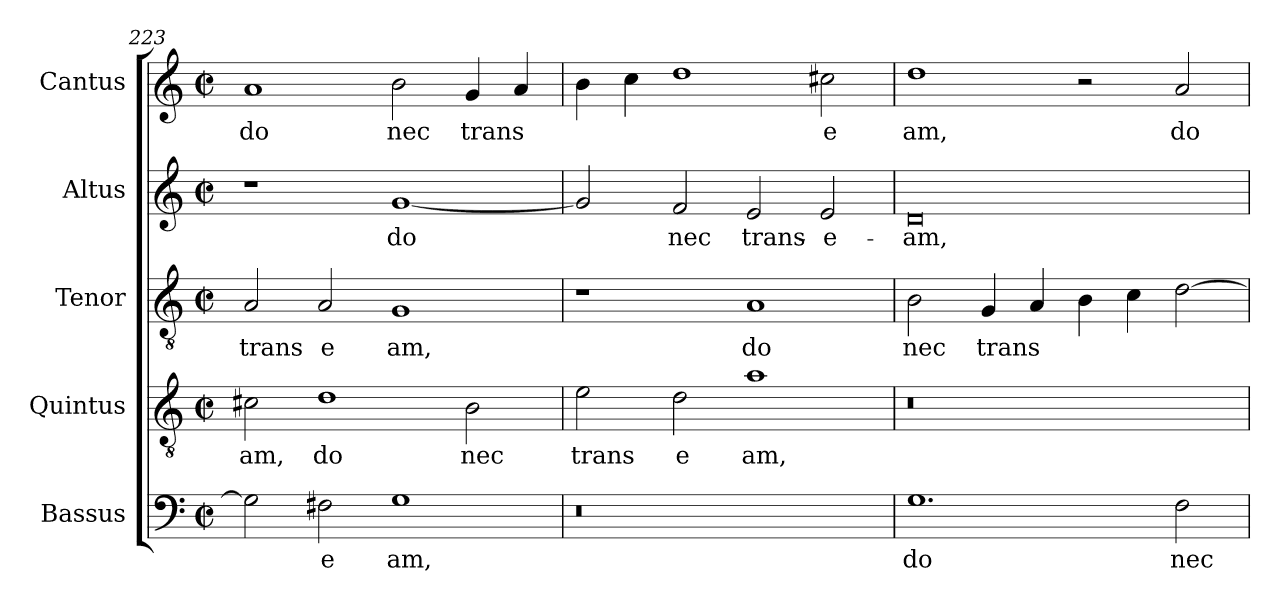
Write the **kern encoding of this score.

**kern	**text	**kern	**text	**kern	**text	**kern	**text	**kern	**text
*part5	*part5	*part4	*part4	*part3	*part3	*part2	*part2	*part1	*part1
*staff5	*staff5	*staff4	*staff4	*staff3	*staff3	*staff2	*staff2	*staff1	*staff1
*I"Bassus	*	*I"Quintus	*	*I"Tenor	*	*I"Altus	*	*I"Cantus	*
*I'Bassus	*	*I'Quintus	*	*I'Tenor	*	*I'Altus	*	*I'Cantus	*
!!LO:LB:g=z
*clefF4	*	*clefGv2	*	*clefGv2	*	*clefG2	*	*clefG2	*
*k[]	*	*k[]	*	*k[]	*	*k[]	*	*k[]	*
*C:	*	*C:	*	*C:	*	*C:	*	*C:	*
*M2/2	*	*M2/2	*	*M2/2	*	*M2/2	*	*M2/2	*
*met(c|)	*	*met(c|)	*	*met(c|)	*	*met(c|)	*	*met(c|)	*
=223	=223	=223	=223	=223	=223	=223	=223	=223	=223
!	!LO:LY:b:cj	!	!LO:LY:b:cj	!	!LO:LY:b:cj	!	!	!	!LO:LY:b:cj
2G\]	--	2c#X\	am,	2A/	trans	1r	.	1a	do
!	!LO:LY:b:cj	!	!LO:LY:b:cj	!	!LO:LY:b:cj	!	!	!	!
2F#X\	-e	1d	do	2A/	e	.	.	.	.
!	!LO:LY:b:cj	!	!	!	!LO:LY:b:cj	!	!LO:LY:b:cj	!	!LO:LY:b:cj
1G	am,	.	.	1G	am,	[<1g	do-	2b\	nec
!	!	!	!LO:LY:b:cj	!	!	!	!	!	!LO:LY:b:cj
.	.	2B\	nec	.	.	.	.	4g/	trans
!	!	!	!	!	!	!	!	!	!LO:LY:b:cj
.	.	.	.	.	.	.	.	4a/	.
=224	=224	=224	=224	=224	=224	=224	=224	=224	=224
!	!	!	!LO:LY:b:cj	!	!	!	!LO:LY:b:cj	!	!LO:LY:b:cj
0r	.	2e\	trans	1r	.	2g/]	--	4b\	.
!	!	!	!	!	!	!	!	!	!LO:LY:b:cj
.	.	.	.	.	.	.	.	4cc\	.
!	!	!	!LO:LY:b:cj	!	!	!	!LO:LY:b:cj	!	!LO:LY:b:cj
.	.	2d\	e	.	.	2f/	-nec	1dd	.
!	!	!	!LO:LY:b:cj	!	!LO:LY:b:cj	!	!LO:LY:b:cj	!	!
.	.	1a	am,	1A	do	2e/	trans-	.	.
!	!	!	!	!	!	!	!LO:LY:b:cj	!	!LO:LY:b:cj
.	.	.	.	.	.	2e/	-e-	2cc#\	e
=225	=225	=225	=225	=225	=225	=225	=225	=225	=225
!	!LO:LY:b:cj	!	!	!	!LO:LY:b:cj	!	!LO:LY:b:cj	!	!LO:LY:b:cj
1.G	do	0r	.	2B\	nec	0d	-am,	1dd	am,
!	!	!	!	!	!LO:LY:b:cj	!	!	!	!
.	.	.	.	4G/	trans	.	.	.	.
!	!	!	!	!	!LO:LY:b:cj	!	!	!	!
.	.	.	.	4A/	.	.	.	.	.
!	!	!	!	!	!LO:LY:b:cj	!	!	!	!
.	.	.	.	4B\	.	.	.	2r	.
!	!	!	!	!	!LO:LY:b:cj	!	!	!	!
.	.	.	.	4c\	.	.	.	.	.
!	!LO:LY:b:cj	!	!	!	!LO:LY:b:cj	!	!	!	!LO:LY:b:cj
2F\	nec	.	.	[>2d\	.	.	.	2a/	do
=	=	=	=	=	=	=	=	=	=
*-	*-	*-	*-	*-	*-	*-	*-	*-	*-
